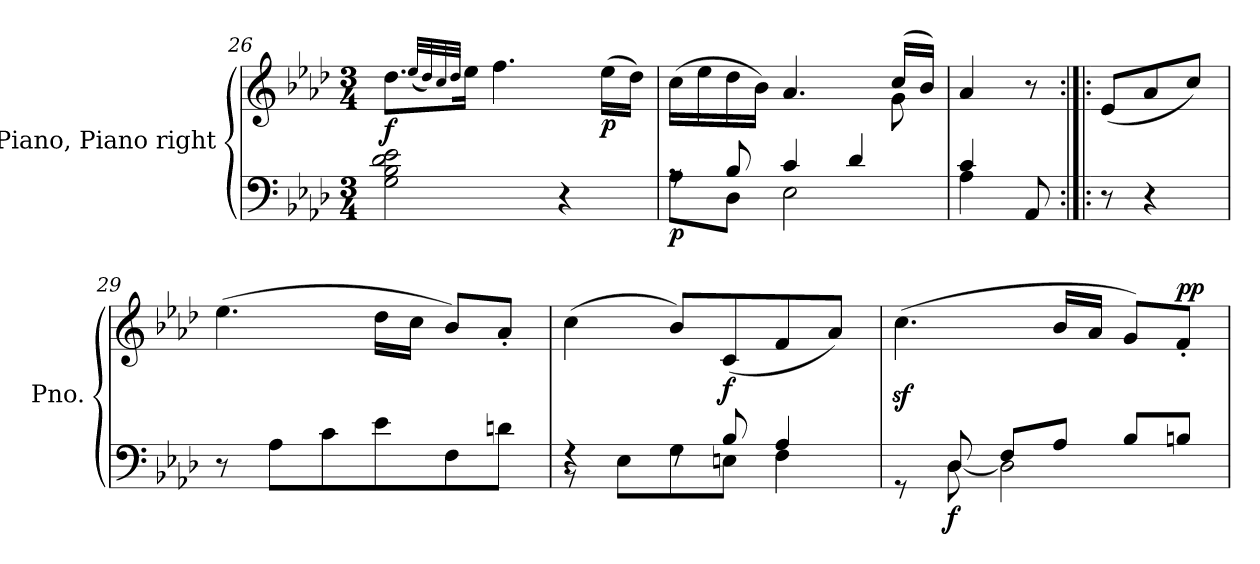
**kern	**kern	**dynam
*part1	*part1	*part1
*staff2	*staff1	*staff1/2
*I"Piano, Piano right	*	*
*I'Pno.	*	*
*clefF4	*clefG2	*
*k[b-e-a-d-]	*k[b-e-a-d-]	*
*M3/4	*M3/4	*
=26	=26	=26
!	!	!LO:DY:b
2G\ 2B-\ 2d-\ 2e-\	8.dd-\L	f
.	(<32qee-/LLL	.
.	32qdd-/)	.
.	32qcc/	.
.	32qdd-/JJJ	.
.	16ee-\Jk	.
.	4.ff\	.
4r	.	.
!	!	!LO:DY:b
.	(>16ee-\LL	p
.	16dd-\JJ)	.
!!LO:LB:g=z
=27	=27	=27
*^	*^	*
!	!	!	!	!LO:DY:b=2
8rA	8A-\L	(<16cc\LL	8ryy	p
.	.	16ee-\	.	.
*	*	*v	*v	*
8B-/	8D-\J	16dd-\	.
.	.	16b-\JJ)	.
4c/	2E-\	4.a-/	.
4d-/	.	.	.
*	*	*^	*
.	.	(>16cc/LL	8g\	.
.	.	16b-/JJ)	.	.
*	*	*v	*v	*
=28	=28	=28	=28
4c/	4A-\	4a-/	.
8AA-/	8ryy	8r	.
*v	*v	*	*
=28X3:|!|:	=28X3:|!|:	=28X3:|!|:
8r	(<8e-/L	.
4r	8a-/	.
.	8cc/J)	.
=29	=29	=29
8r	(>4.ee-\	.
8A-\L	.	.
8c\	.	.
8e-\	16dd-\LL	.
.	16cc\JJ	.
8F\	8b-/L)	.
8dn\J	8a-'/J	.
=30	=30	=30
*^	*	*
4rF	8r	(>4cc\	.
.	8E-\L	.	.
8rF	8G\	8b-/L)	.
!	!	!	!LO:DY:b
8B-/	8En\J	(<8c/	f
4A-/	4F\	8f/	.
.	.	8a-/J)	.
!!LO:LB:g=z
=31	=31	=31	=31
8rGG	8ryy	(>4.ccz<\	.
!	!	!	!LO:DY:b=2
8D-/	[8D-\	.	f
8F/L	2D-\]	.	.
8A-/J	.	16b-/LL	.
.	.	16a-/JJ	.
8B-/L	.	8g/L)	.
!	!	!	!LO:DY:b=2
!	!	!	!LO:DY:n=1:a
8Bn/J	.	8f'/J	p p
*v	*v	*	*
=	=	=
*-	*-	*-
